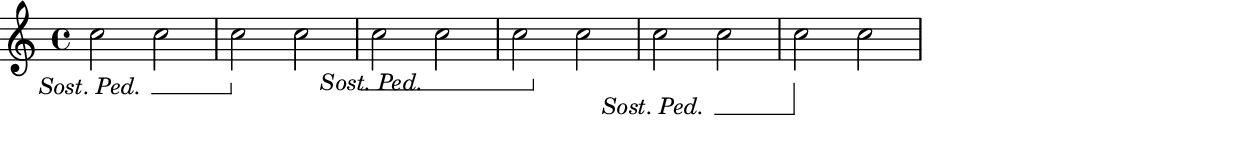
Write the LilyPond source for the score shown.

%% Generated by lilypond-book
%% Options: [exampleindent=10.16\mm,indent=0\mm,line-width=160\mm,paper-height=845.047\pt,paper-width=597.508\pt,papersize='(cons (* 597.508 pt) (* 845.047 pt))]
\include "lilypond-book-preamble.ly"


% ****************************************************************
% Start cut-&-pastable-section
% ****************************************************************

#(ly:set-option 'eps-box-padding 3.000000)



\paper {
  #(set-paper-size '(cons (* 597.508 pt) (* 845.047 pt)))
  indent = 0\mm
  line-width = 160\mm
  % offset the left padding, also add 1mm as lilypond creates cropped
  % images with a little space on the right
  line-width = #(- line-width (* mm  3.000000) (* mm 1))
}

\layout {
  
}




% ****************************************************************
% ly snippet:
% ****************************************************************
\sourcefilename "snippets/fine-tuning-pedal-brackets.ly"
\sourcefileline 0
%% DO NOT EDIT this file manually; it was automatically
%% generated from the LilyPond Wiki
%% (https://wiki.lilypond.community).
%%
%% Make any changes in the Wiki itself, or in
%% `Documentation/snippets/new/`, then run
%% `scripts/auxiliar/makelsr.pl`.
%%
%% This file is in the public domain.

\version "2.24.0"

\header {
%% Translation of GIT committish: a8a85e19654e46d725563e6deba44083ef137a2c
  texidocja = "
ペダル記号のブラケットの見た目は様々に調整することができます。
"
  doctitleja = "ペダル記号のブラケットを微調整する"

%% Translation of GIT committish: 41a008e75e2fe29536406cdf0d71c32a4606f2b8
  texidocfr = "
Les crochets d'indication de pédale peuvent se modifier de différentes
manières.
"

  doctitlefr = "Affinage des indications de pédale"

%% Translation of GIT committish: b35da384a3367d8ee49a28f697c0ae8fb88b2e1e
  texidoces = "
Se puede alterar el aspecto de las líneas de pedal de varias formas.

"
  doctitlees = "Ajuste fino de las líneas de pedal"

%% Translation of GIT committish: 8ffecf6be17c6ec2ff87cf31873121a8cce29b09
  texidocca = "
Es pot alterar l'aspecte de les línies de pedal de diverses formes.

"
  doctitleca = "Ajustament fi de les línies de pedal"

  categories = "Keyboards, Tweaks and overrides"

  texidoc = "
The appearance of pedal brackets may be altered in different ways.
"

  doctitle = "Fine-tuning pedal brackets"
} % begin verbatim


\paper { ragged-right = ##f }

\relative c'' {
  c2\sostenutoOn c
  c2\sostenutoOff c
  \once \override Staff.PianoPedalBracket.shorten-pair = #'(-7 . -2)
  c2\sostenutoOn c
  c2\sostenutoOff c
  \once \override Staff.PianoPedalBracket.edge-height = #'(0 . 3)
  c2\sostenutoOn c
  c2\sostenutoOff c
}



% ****************************************************************
% end ly snippet
% ****************************************************************
